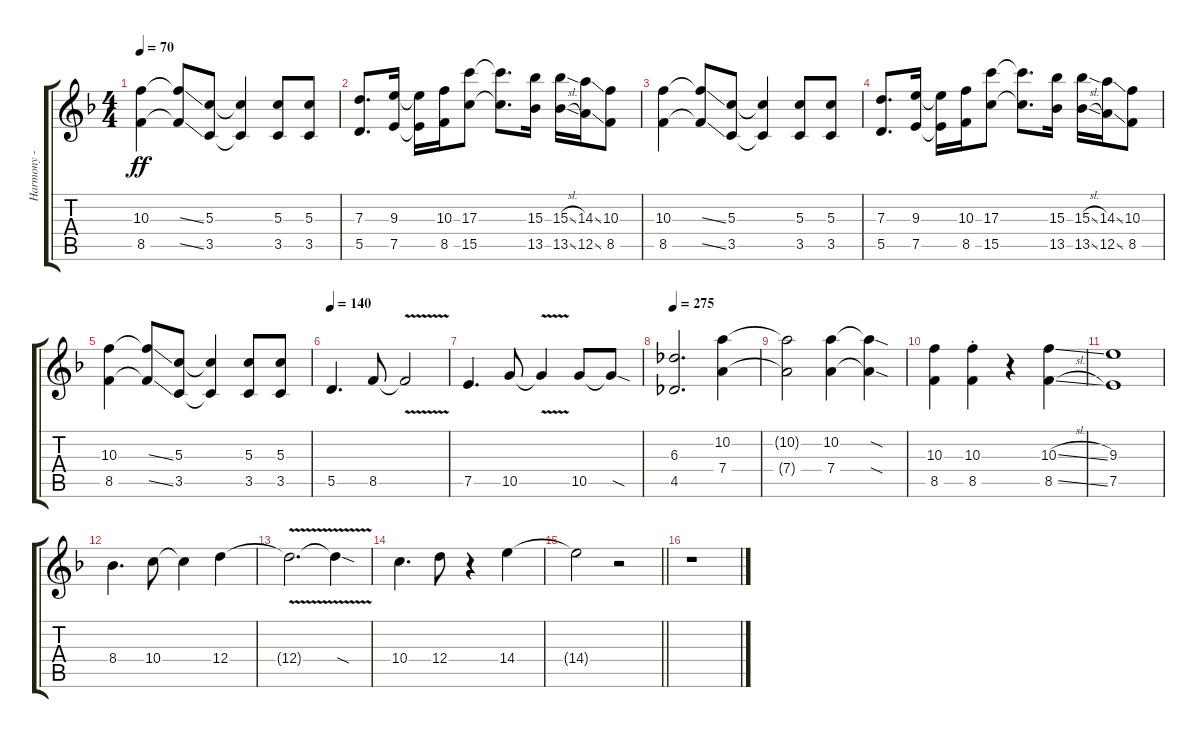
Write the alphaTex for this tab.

\track ("Harmony - left" "Harmony - ") {instrument distortionguitar}
\staff {score tabs}
\tuning (E4 B3 G3 D3 A2 D2) {hide}
\ts (4 4)
\tempo 70
\clef g2
\ks dminor
(10.3 8.5).4{dy ff} (10.3{ss t} 8.5{ss t}).8 (5.3 3.5).8 (5.3{t} 3.5{t}).4 (5.3 3.5).8 (5.3 3.5).8 |
(7.3 5.5).8{d} (9.3 7.5).16 (9.3{t} 7.5{t}).16 (10.3 8.5).16 (17.3 15.5).8 (17.3{t} 15.5{t}).8{d} (15.3 13.5).16 (15.3{sl} 13.5{sl}).16 (14.3{ss} 12.5{ss}).16 (10.3 8.5).8 |
(10.3 8.5).4 (10.3{ss t} 8.5{ss t}).8 (5.3 3.5).8 (5.3{t} 3.5{t}).4 (5.3 3.5).8 (5.3 3.5).8 |
(7.3 5.5).8{d} (9.3 7.5).16 (9.3{t} 7.5{t}).16 (10.3 8.5).16 (17.3 15.5).8 (17.3{t} 15.5{t}).8{d} (15.3 13.5).16 (15.3{sl} 13.5{sl}).16 (14.3{ss} 12.5{ss}).16 (10.3 8.5).8 |
(10.3 8.5).4 (10.3{ss t} 8.5{ss t}).8 (5.3 3.5).8 (5.3{t} 3.5{t}).4 (5.3 3.5).8 (5.3 3.5).8 |
\tempo 140
5.5.4{d} 8.5.8 8.5{v t}.2 |
7.5.4{d} 10.5.8 10.5{v t}.4 10.5.8 10.5{sod t}.8 |
\tempo 275
(6.3 4.5).2{d} (10.2 7.4).4 |
(10.2{t} 7.4{t}).2 (10.2 7.4).4 (10.2{sod t} 7.4{sod t}).4 |
(10.3 8.5).4 (10.3{st} 8.5{st}).4 r.4 (10.3{sl} 8.5{sl}).4 |
(9.3 7.5).1 |
8.4.4{d} 10.4.8 10.4{t}.4 12.4.4 |
12.4{v t}.2{d} 12.4{sod t}.4 |
10.4.4{d} 12.4.8 r.4 14.4.4 |
\barLineRight lightlight
14.4{t}.2 r.2 |
r.1
